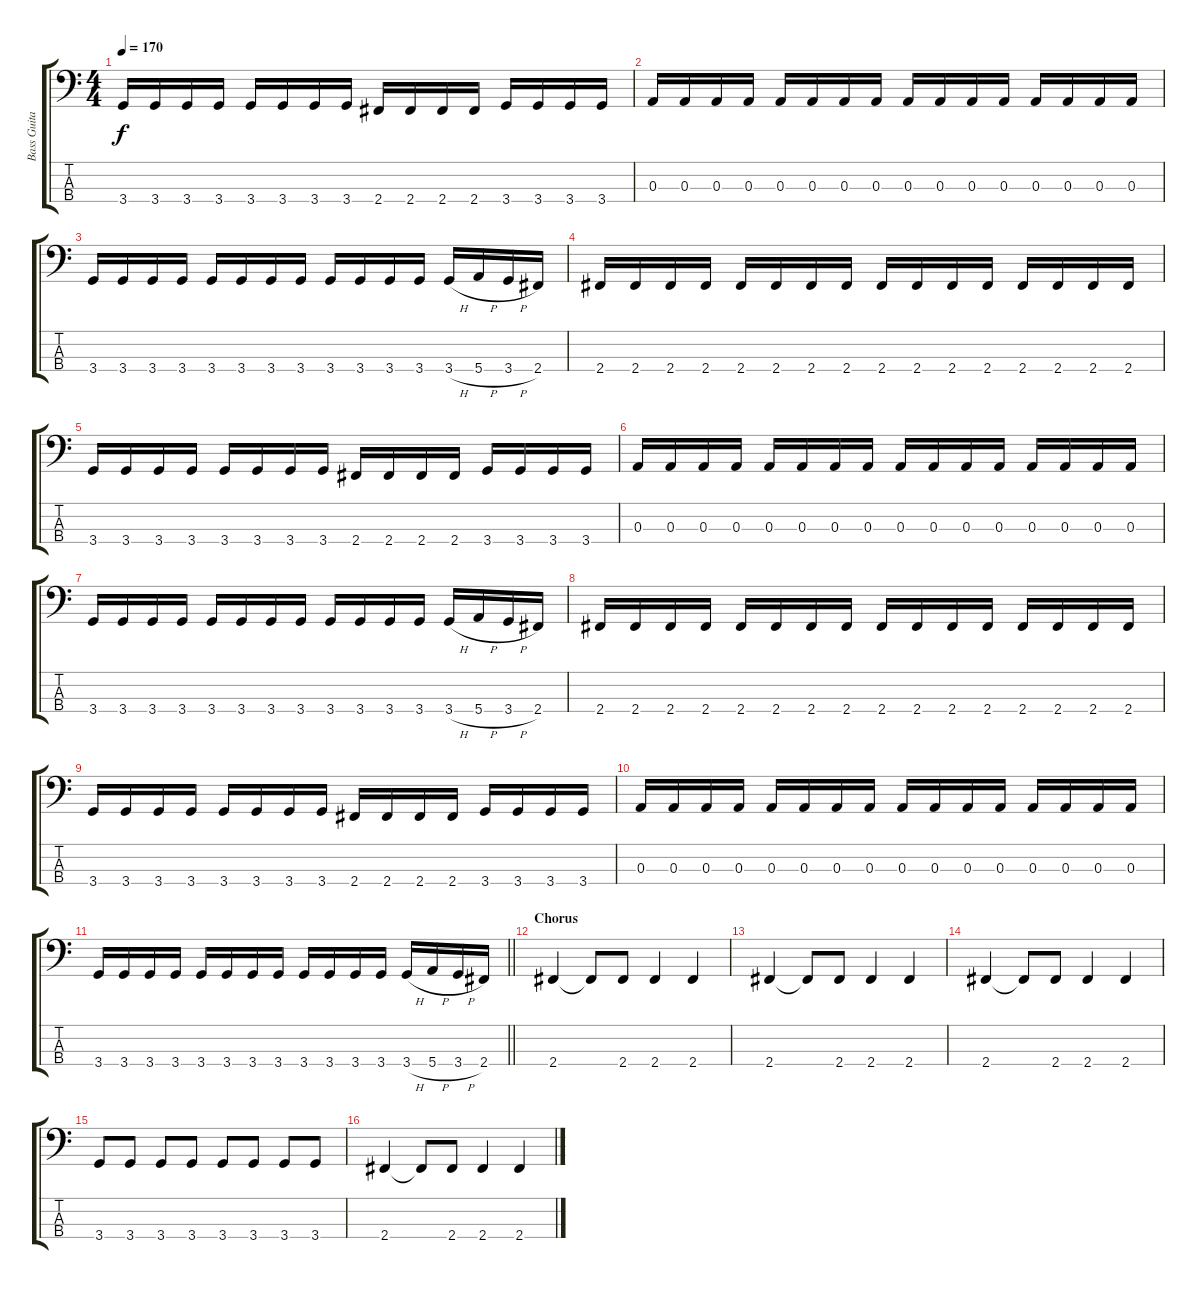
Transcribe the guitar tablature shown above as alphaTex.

\track ("Bass Guitar" "Bass Guita") {instrument electricbassfinger}
\staff {score tabs}
\tuning (G2 D2 A1 E1) {hide}
\ts (4 4)
\tempo 170
\clef f4
\ks c
3.4.16{dy f} 3.4.16 3.4.16 3.4.16 3.4.16 3.4.16 3.4.16 3.4.16 2.4.16 2.4.16 2.4.16 2.4.16 3.4.16 3.4.16 3.4.16 3.4.16 |
0.3.16 0.3.16 0.3.16 0.3.16 0.3.16 0.3.16 0.3.16 0.3.16 0.3.16 0.3.16 0.3.16 0.3.16 0.3.16 0.3.16 0.3.16 0.3.16 |
3.4.16 3.4.16 3.4.16 3.4.16 3.4.16 3.4.16 3.4.16 3.4.16 3.4.16 3.4.16 3.4.16 3.4.16 3.4{h}.16 5.4{h}.16 3.4{h}.16 2.4.16 |
2.4.16 2.4.16 2.4.16 2.4.16 2.4.16 2.4.16 2.4.16 2.4.16 2.4.16 2.4.16 2.4.16 2.4.16 2.4.16 2.4.16 2.4.16 2.4.16 |
3.4.16 3.4.16 3.4.16 3.4.16 3.4.16 3.4.16 3.4.16 3.4.16 2.4.16 2.4.16 2.4.16 2.4.16 3.4.16 3.4.16 3.4.16 3.4.16 |
0.3.16 0.3.16 0.3.16 0.3.16 0.3.16 0.3.16 0.3.16 0.3.16 0.3.16 0.3.16 0.3.16 0.3.16 0.3.16 0.3.16 0.3.16 0.3.16 |
3.4.16 3.4.16 3.4.16 3.4.16 3.4.16 3.4.16 3.4.16 3.4.16 3.4.16 3.4.16 3.4.16 3.4.16 3.4{h}.16 5.4{h}.16 3.4{h}.16 2.4.16 |
2.4.16 2.4.16 2.4.16 2.4.16 2.4.16 2.4.16 2.4.16 2.4.16 2.4.16 2.4.16 2.4.16 2.4.16 2.4.16 2.4.16 2.4.16 2.4.16 |
3.4.16 3.4.16 3.4.16 3.4.16 3.4.16 3.4.16 3.4.16 3.4.16 2.4.16 2.4.16 2.4.16 2.4.16 3.4.16 3.4.16 3.4.16 3.4.16 |
0.3.16 0.3.16 0.3.16 0.3.16 0.3.16 0.3.16 0.3.16 0.3.16 0.3.16 0.3.16 0.3.16 0.3.16 0.3.16 0.3.16 0.3.16 0.3.16 |
\barLineRight lightlight
3.4.16 3.4.16 3.4.16 3.4.16 3.4.16 3.4.16 3.4.16 3.4.16 3.4.16 3.4.16 3.4.16 3.4.16 3.4{h}.16 5.4{h}.16 3.4{h}.16 2.4.16 |
\section ("" "Chorus")
2.4.4 2.4{t}.8 2.4.8 2.4.4 2.4.4 |
2.4.4 2.4{t}.8 2.4.8 2.4.4 2.4.4 |
2.4.4 2.4{t}.8 2.4.8 2.4.4 2.4.4 |
3.4.8 3.4.8 3.4.8 3.4.8 3.4.8 3.4.8 3.4.8 3.4.8 |
2.4.4 2.4{t}.8 2.4.8 2.4.4 2.4.4
